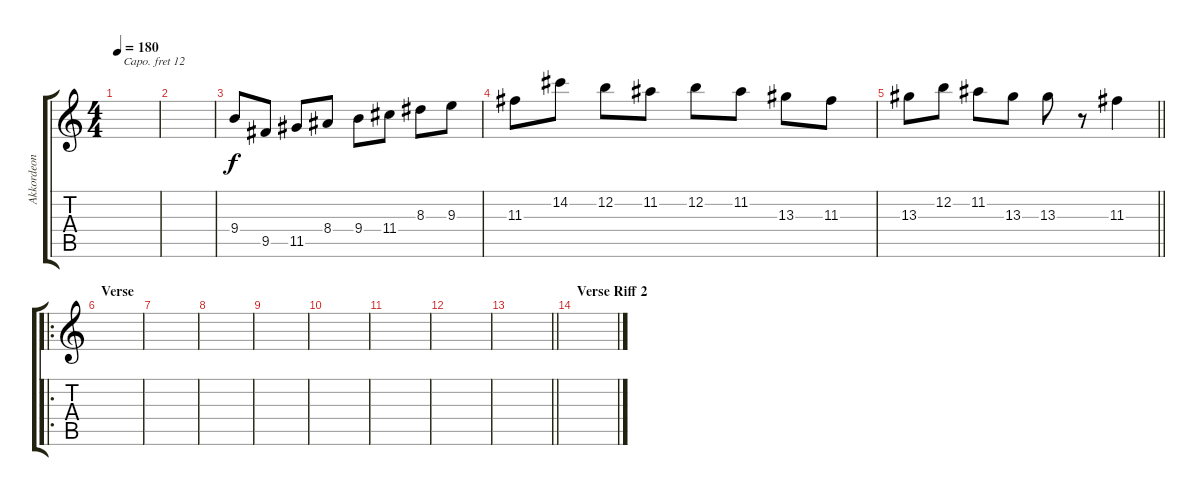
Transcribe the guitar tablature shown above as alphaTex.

\track ("Akkordeon" "Akkordeon") {instrument accordion}
\staff {score tabs}
\capo 12
\tuning (E4 B3 G3 D3 A2 E2) {hide}
\ts (4 4)
\tempo 180
\clef g2
\ks c
|
|
9.4.8 9.5.8 11.5.8 8.4.8 9.4.8 11.4.8 8.3.8 9.3.8 |
11.3.8 14.2.8 12.2.8 11.2.8 12.2.8 11.2.8 13.3.8 11.3.8 |
\barLineRight lightlight
13.3.8 12.2.8 11.2.8 13.3.8 13.3.8 r.8 11.3.4 |
\ro
\section ("" "Verse")
|
|
|
|
|
|
|
\barLineRight lightlight
|
\section ("" "Verse Riff 2")
